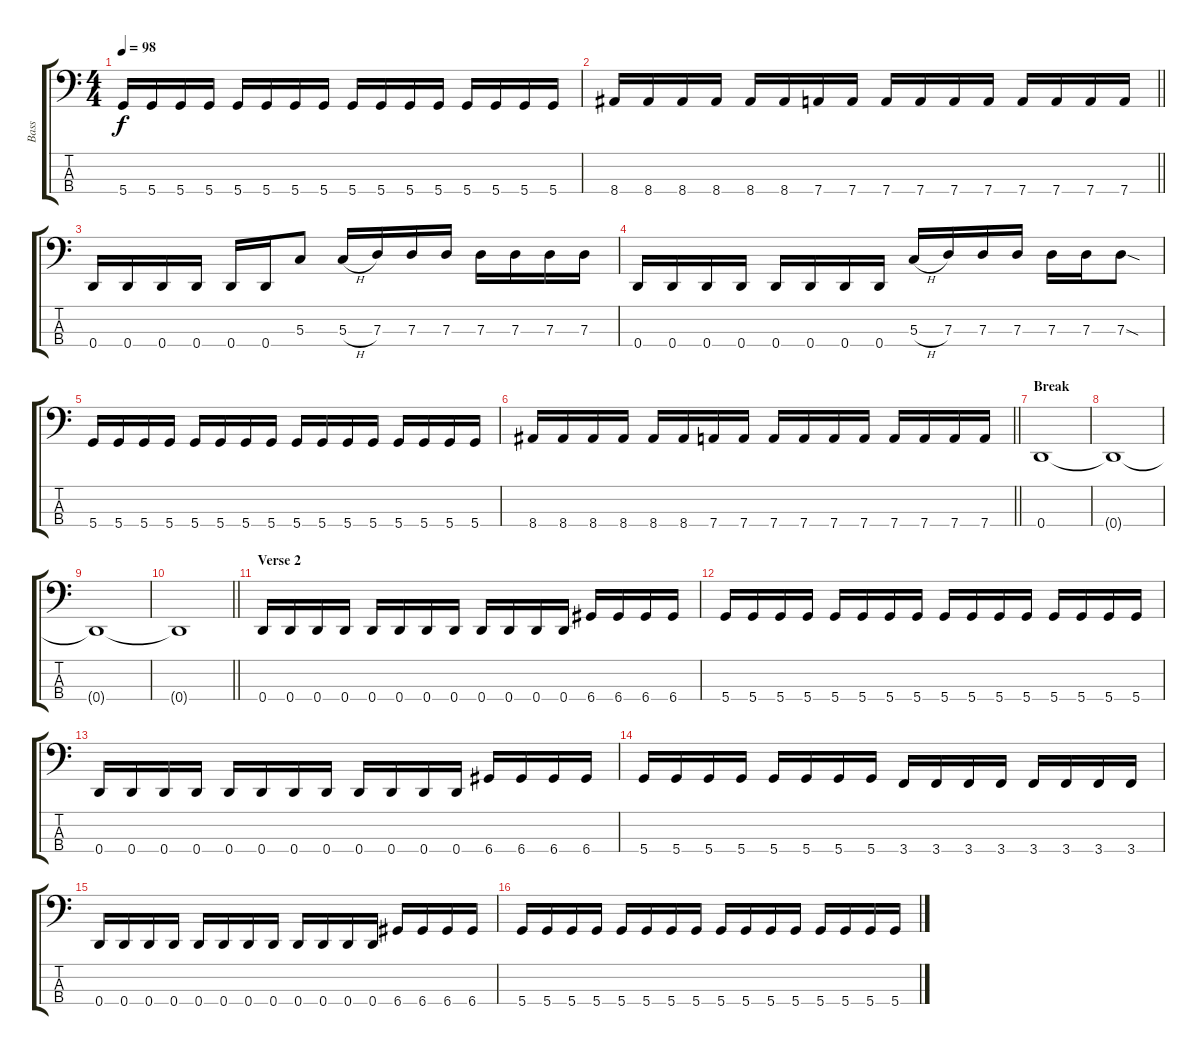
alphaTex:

\track ("Bass" "Bass") {instrument electricbassfinger}
\staff {score tabs}
\tuning (F2 C2 G1 D1) {hide}
\ts (4 4)
\tempo 98
\clef f4
\ks c
5.4.16{dy f} 5.4.16 5.4.16 5.4.16 5.4.16 5.4.16 5.4.16 5.4.16 5.4.16 5.4.16 5.4.16 5.4.16 5.4.16 5.4.16 5.4.16 5.4.16 |
\barLineRight lightlight
8.4.16 8.4.16 8.4.16 8.4.16 8.4.16 8.4.16 7.4.16 7.4.16 7.4.16 7.4.16 7.4.16 7.4.16 7.4.16 7.4.16 7.4.16 7.4.16 |
0.4.16 0.4.16 0.4.16 0.4.16 0.4.16 0.4.16 5.3.8 5.3{h}.16 7.3.16 7.3.16 7.3.16 7.3.16 7.3.16 7.3.16 7.3.16 |
0.4.16 0.4.16 0.4.16 0.4.16 0.4.16 0.4.16 0.4.16 0.4.16 5.3{h}.16 7.3.16 7.3.16 7.3.16 7.3.16 7.3.16 7.3{sod}.8 |
5.4.16 5.4.16 5.4.16 5.4.16 5.4.16 5.4.16 5.4.16 5.4.16 5.4.16 5.4.16 5.4.16 5.4.16 5.4.16 5.4.16 5.4.16 5.4.16 |
\barLineRight lightlight
8.4.16 8.4.16 8.4.16 8.4.16 8.4.16 8.4.16 7.4.16 7.4.16 7.4.16 7.4.16 7.4.16 7.4.16 7.4.16 7.4.16 7.4.16 7.4.16 |
\section ("" "Break")
0.4.1 |
0.4{t}.1 |
0.4{t}.1 |
\barLineRight lightlight
0.4{t}.1 |
\section ("" "Verse 2")
0.4.16 0.4.16 0.4.16 0.4.16 0.4.16 0.4.16 0.4.16 0.4.16 0.4.16 0.4.16 0.4.16 0.4.16 6.4.16 6.4.16 6.4.16 6.4.16 |
5.4.16 5.4.16 5.4.16 5.4.16 5.4.16 5.4.16 5.4.16 5.4.16 5.4.16 5.4.16 5.4.16 5.4.16 5.4.16 5.4.16 5.4.16 5.4.16 |
0.4.16 0.4.16 0.4.16 0.4.16 0.4.16 0.4.16 0.4.16 0.4.16 0.4.16 0.4.16 0.4.16 0.4.16 6.4.16 6.4.16 6.4.16 6.4.16 |
5.4.16 5.4.16 5.4.16 5.4.16 5.4.16 5.4.16 5.4.16 5.4.16 3.4.16 3.4.16 3.4.16 3.4.16 3.4.16 3.4.16 3.4.16 3.4.16 |
0.4.16 0.4.16 0.4.16 0.4.16 0.4.16 0.4.16 0.4.16 0.4.16 0.4.16 0.4.16 0.4.16 0.4.16 6.4.16 6.4.16 6.4.16 6.4.16 |
5.4.16 5.4.16 5.4.16 5.4.16 5.4.16 5.4.16 5.4.16 5.4.16 5.4.16 5.4.16 5.4.16 5.4.16 5.4.16 5.4.16 5.4.16 5.4.16
